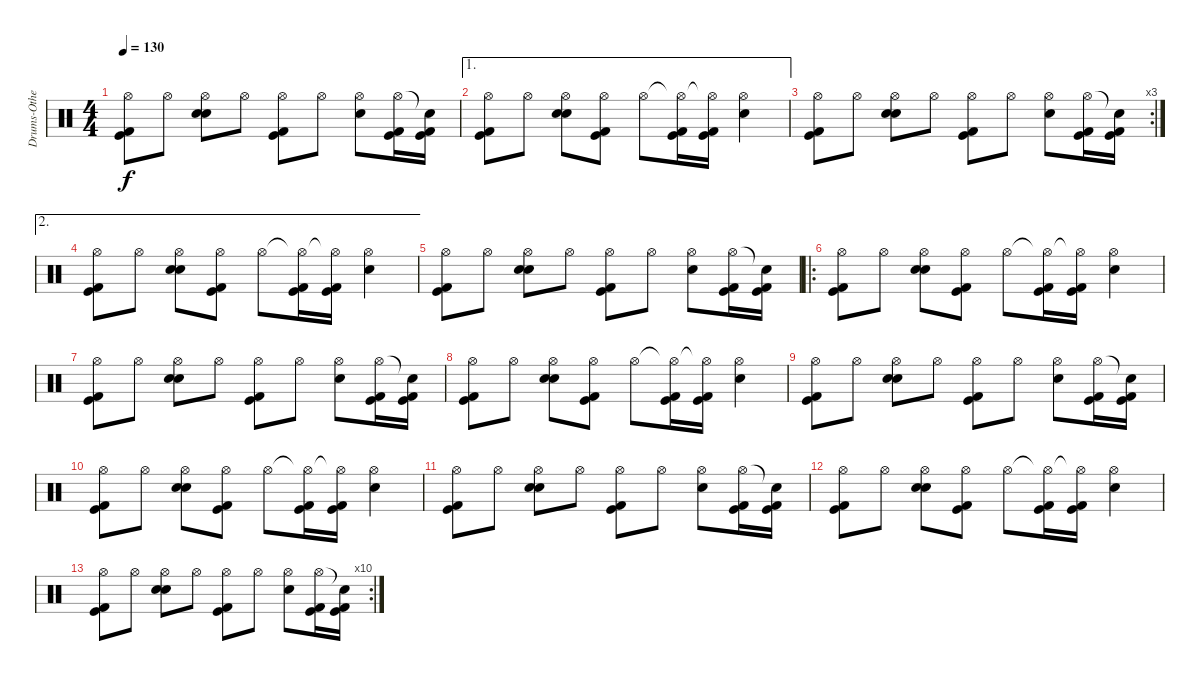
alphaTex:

\track ("Drums-Others" "Drums-Othe") {instrument percussion}
\staff {score}
\articulation defaults
\ts (4 4)
\tempo 130
\clef neutral
\ks c
("Hi-Hat (open)" "Kick (hit)" "Kick (hit) 2").8{dy f} "Hi-Hat (open)".8 ("Hi-Hat (open)" "Snare (hit) 2" "Electric Snare (hit)").8 "Hi-Hat (open)".8 ("Hi-Hat (open)" "Kick (hit)" "Kick (hit) 2").8 "Hi-Hat (open)".8 ("Hi-Hat (open)" "Snare (hit) 2").8 ("Hi-Hat (open)" "Kick (hit) 2" "Kick (hit)").16 ("Snare (hit)"{t} "Kick (hit)" "Kick (hit) 2").16 |
\ae 1
("Hi-Hat (open)" "Kick (hit)" "Kick (hit) 2").8 "Hi-Hat (open)".8 ("Hi-Hat (open)" "Snare (hit) 2" "Electric Snare (hit)").8 ("Hi-Hat (open)" "Kick (hit)" "Kick (hit) 2").8 "Hi-Hat (open)".8 ("Hi-Hat (open)"{t} "Kick (hit) 2" "Kick (hit)").16 ("Hi-Hat (open)"{t} "Kick (hit)" "Kick (hit) 2").16 ("Hi-Hat (open)" "Snare (hit) 2").4 |
\rc 3
("Hi-Hat (open)" "Kick (hit)" "Kick (hit) 2").8 "Hi-Hat (open)".8 ("Hi-Hat (open)" "Snare (hit) 2" "Electric Snare (hit)").8 "Hi-Hat (open)".8 ("Hi-Hat (open)" "Kick (hit)" "Kick (hit) 2").8 "Hi-Hat (open)".8 ("Hi-Hat (open)" "Snare (hit) 2").8 ("Hi-Hat (open)" "Kick (hit) 2" "Kick (hit)").16 ("Snare (hit)"{t} "Kick (hit)" "Kick (hit) 2").16 |
\ae 2
("Hi-Hat (open)" "Kick (hit)" "Kick (hit) 2").8 "Hi-Hat (open)".8 ("Hi-Hat (open)" "Snare (hit) 2" "Electric Snare (hit)").8 ("Hi-Hat (open)" "Kick (hit)" "Kick (hit) 2").8 "Hi-Hat (open)".8 ("Hi-Hat (open)"{t} "Kick (hit) 2" "Kick (hit)").16 ("Hi-Hat (open)"{t} "Kick (hit)" "Kick (hit) 2").16 ("Hi-Hat (open)" "Snare (hit) 2").4 |
("Hi-Hat (open)" "Kick (hit)" "Kick (hit) 2").8 "Hi-Hat (open)".8 ("Hi-Hat (open)" "Snare (hit) 2" "Electric Snare (hit)").8 "Hi-Hat (open)".8 ("Hi-Hat (open)" "Kick (hit)" "Kick (hit) 2").8 "Hi-Hat (open)".8 ("Hi-Hat (open)" "Snare (hit) 2").8 ("Hi-Hat (open)" "Kick (hit) 2" "Kick (hit)").16 ("Snare (hit)"{t} "Kick (hit)" "Kick (hit) 2").16 |
\ro
("Hi-Hat (open)" "Kick (hit)" "Kick (hit) 2").8 "Hi-Hat (open)".8 ("Hi-Hat (open)" "Snare (hit) 2" "Electric Snare (hit)").8 ("Hi-Hat (open)" "Kick (hit)" "Kick (hit) 2").8 "Hi-Hat (open)".8 ("Hi-Hat (open)"{t} "Kick (hit) 2" "Kick (hit)").16 ("Hi-Hat (open)"{t} "Kick (hit)" "Kick (hit) 2").16 ("Hi-Hat (open)" "Snare (hit) 2").4 |
("Hi-Hat (open)" "Kick (hit)" "Kick (hit) 2").8 "Hi-Hat (open)".8 ("Hi-Hat (open)" "Snare (hit) 2" "Electric Snare (hit)").8 "Hi-Hat (open)".8 ("Hi-Hat (open)" "Kick (hit)" "Kick (hit) 2").8 "Hi-Hat (open)".8 ("Hi-Hat (open)" "Snare (hit) 2").8 ("Hi-Hat (open)" "Kick (hit) 2" "Kick (hit)").16 ("Snare (hit)"{t} "Kick (hit)" "Kick (hit) 2").16 |
("Hi-Hat (open)" "Kick (hit)" "Kick (hit) 2").8 "Hi-Hat (open)".8 ("Hi-Hat (open)" "Snare (hit) 2" "Electric Snare (hit)").8 ("Hi-Hat (open)" "Kick (hit)" "Kick (hit) 2").8 "Hi-Hat (open)".8 ("Hi-Hat (open)"{t} "Kick (hit) 2" "Kick (hit)").16 ("Hi-Hat (open)"{t} "Kick (hit)" "Kick (hit) 2").16 ("Hi-Hat (open)" "Snare (hit) 2").4 |
("Hi-Hat (open)" "Kick (hit)" "Kick (hit) 2").8 "Hi-Hat (open)".8 ("Hi-Hat (open)" "Snare (hit) 2" "Electric Snare (hit)").8 "Hi-Hat (open)".8 ("Hi-Hat (open)" "Kick (hit)" "Kick (hit) 2").8 "Hi-Hat (open)".8 ("Hi-Hat (open)" "Snare (hit) 2").8 ("Hi-Hat (open)" "Kick (hit) 2" "Kick (hit)").16 ("Snare (hit)"{t} "Kick (hit)" "Kick (hit) 2").16 |
("Hi-Hat (open)" "Kick (hit)" "Kick (hit) 2").8 "Hi-Hat (open)".8 ("Hi-Hat (open)" "Snare (hit) 2" "Electric Snare (hit)").8 ("Hi-Hat (open)" "Kick (hit)" "Kick (hit) 2").8 "Hi-Hat (open)".8 ("Hi-Hat (open)"{t} "Kick (hit) 2" "Kick (hit)").16 ("Hi-Hat (open)"{t} "Kick (hit)" "Kick (hit) 2").16 ("Hi-Hat (open)" "Snare (hit) 2").4 |
("Hi-Hat (open)" "Kick (hit)" "Kick (hit) 2").8 "Hi-Hat (open)".8 ("Hi-Hat (open)" "Snare (hit) 2" "Electric Snare (hit)").8 "Hi-Hat (open)".8 ("Hi-Hat (open)" "Kick (hit)" "Kick (hit) 2").8 "Hi-Hat (open)".8 ("Hi-Hat (open)" "Snare (hit) 2").8 ("Hi-Hat (open)" "Kick (hit) 2" "Kick (hit)").16 ("Snare (hit)"{t} "Kick (hit)" "Kick (hit) 2").16 |
("Hi-Hat (open)" "Kick (hit)" "Kick (hit) 2").8 "Hi-Hat (open)".8 ("Hi-Hat (open)" "Snare (hit) 2" "Electric Snare (hit)").8 ("Hi-Hat (open)" "Kick (hit)" "Kick (hit) 2").8 "Hi-Hat (open)".8 ("Hi-Hat (open)"{t} "Kick (hit) 2" "Kick (hit)").16 ("Hi-Hat (open)"{t} "Kick (hit)" "Kick (hit) 2").16 ("Hi-Hat (open)" "Snare (hit) 2").4 |
\rc 10
("Hi-Hat (open)" "Kick (hit)" "Kick (hit) 2").8 "Hi-Hat (open)".8 ("Hi-Hat (open)" "Snare (hit) 2" "Electric Snare (hit)").8 "Hi-Hat (open)".8 ("Hi-Hat (open)" "Kick (hit)" "Kick (hit) 2").8 "Hi-Hat (open)".8 ("Hi-Hat (open)" "Snare (hit) 2").8 ("Hi-Hat (open)" "Kick (hit) 2" "Kick (hit)").16 ("Snare (hit)"{t} "Kick (hit)" "Kick (hit) 2").16
